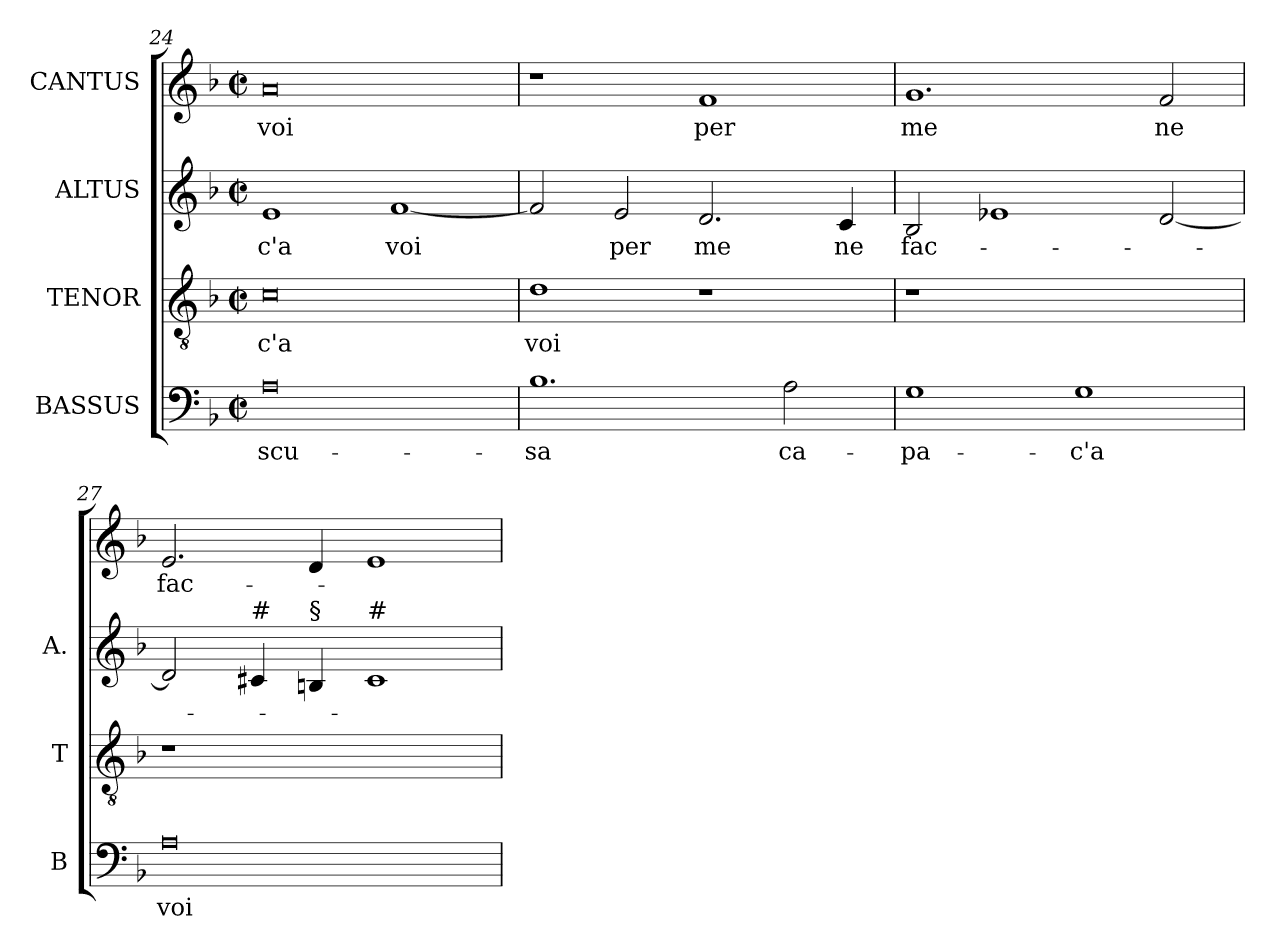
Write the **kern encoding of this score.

**kern	**text	**kern	**text	**kern	**text	**kern	**text
*part4	*part4	*part3	*part3	*part2	*part2	*part1	*part1
*staff4	*staff4	*staff3	*staff3	*staff2	*staff2	*staff1	*staff1
*I"BASSUS	*	*I"TENOR	*	*I"ALTUS	*	*I"CANTUS	*
*I'B	*	*I'T	*	*I'A.	*	*	*
*clefF4	*	*clefGv2	*	*clefG2	*	*clefG2	*
*	*	*ITrd7c12	*	*	*	*	*
*k[b-]	*	*k[b-]	*	*k[b-]	*	*k[b-]	*
*F:	*	*F:	*	*F:	*	*F:	*
*M2/2	*	*M2/2	*	*M2/2	*	*M2/2	*
*met(c|)	*	*met(c|)	*	*met(c|)	*	*met(c|)	*
=24	=24	=24	=24	=24	=24	=24	=24
!	!LO:LY:b:color=#000000	!	!	!	!	!	!
!	!	!	!LO:LY:b:color=#000000	!	!	!	!
!	!	!	!	!	!LO:LY:b:color=#000000	!	!
!	!	!	!	!	!	!	!LO:LY:b:color=#000000
0Ai	scu-	0Ci	-c'a	1ei	-c'a	0ai	voi
!	!	!	!	!	!LO:LY:b:color=#000000	!	!
.	.	.	.	[<1fi	voi	.	.
=25	=25	=25	=25	=25	=25	=25	=25
!	!LO:LY:b:color=#000000	!	!	!	!	!	!
!	!	!	!LO:LY:b:color=#000000	!	!	!	!
1.B-i	-sa	1Di	voi	2fi/]	.	1r	.
!	!	!	!	!	!LO:LY:b:color=#000000	!	!
.	.	.	.	2ei/	per	.	.
!	!	!	!	!	!LO:LY:b:color=#000000	!	!
!	!	!	!	!	!	!	!LO:LY:b:color=#000000
.	.	1r	.	2.di/	me	1fi	per
!	!LO:LY:b:color=#000000	!	!	!	!	!	!
2Ai\	ca-	.	.	.	.	.	.
!	!	!	!	!	!LO:LY:b:color=#000000	!	!
.	.	.	.	4ci/	ne	.	.
!!LO:LB:g=z
=26	=26	=26	=26	=26	=26	=26	=26
!	!LO:LY:b:color=#000000	!LO:N:vis=1	!	!	!	!	!
!	!	!	!	!	!LO:LY:b:color=#000000	!	!
!	!	!	!	!	!	!	!LO:LY:b:color=#000000
1Gi	-pa-	1r	.	2B-i/	fac-	1.gi	me
.	.	.	.	1e-Xi	.	.	.
!	!LO:LY:b:color=#000000	!	!	!	!	!	!
1Gi	-c'a	1ryy	.	.	.	.	.
!	!	!	!	!	!	!	!LO:LY:b:color=#000000
.	.	.	.	[<2di/	.	2fi/	ne
=27	=27	=27	=27	=27	=27	=27	=27
!	!LO:LY:b:color=#000000	!LO:N:vis=1	!	!	!	!	!
!	!	!	!	!	!	!	!LO:LY:b:color=#000000
0Ai	voi	1r	.	2di/]	.	2.ei/	fac-
!	!	!	!	!LO:TX:a:t=#	!	!	!
.	.	.	.	4c#i/	.	.	.
!	!	!	!	!LO:TX:a:t=§	!	!	!
.	.	.	.	4Bi/	.	4di/	.
!	!	!	!	!LO:TX:a:t=#	!	!	!
.	.	1ryy	.	1c#i	.	1ei	.
=	=	=	=	=	=	=	=
*-	*-	*-	*-	*-	*-	*-	*-
